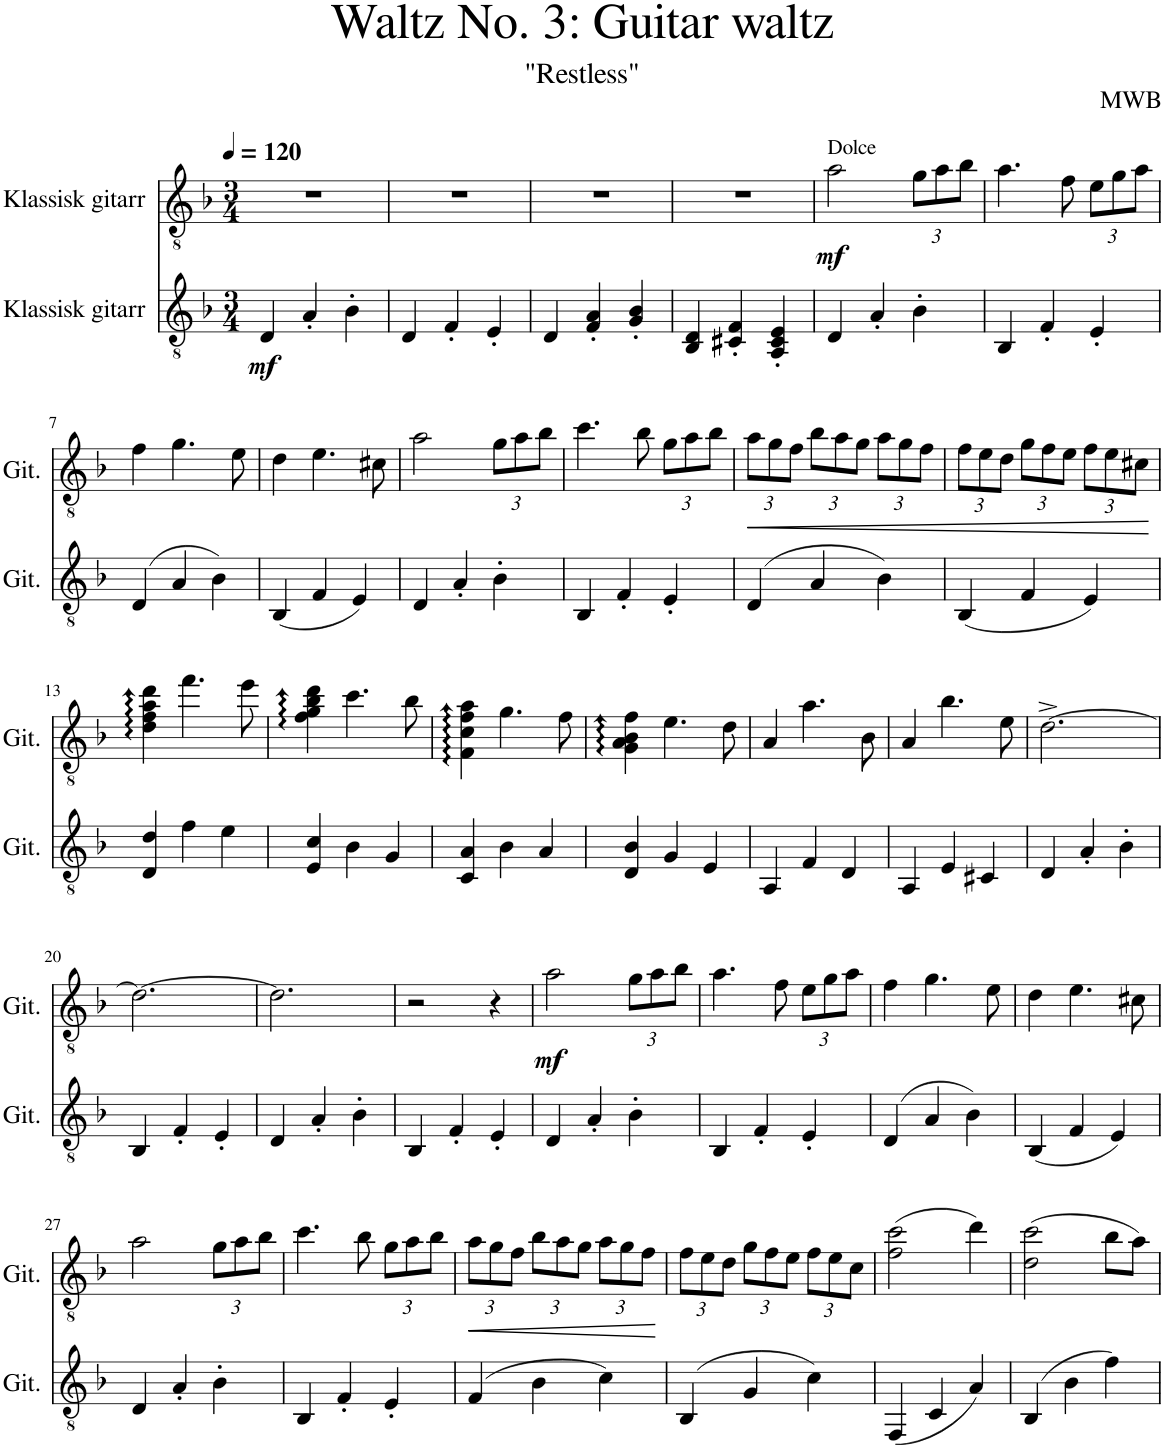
**kern	**dynam	**kern	**dynam
*part2	*part2	*part1	*part1
*staff2	*staff2	*staff1	*staff1
*I"Klassisk gitarr	*	*I"Klassisk gitarr	*
*I'Git.	*	*I'Git.	*
*clefGv2	*	*clefGv2	*
*k[b-]	*	*k[b-]	*
*M3/4	*	*M3/4	*
*MM120	*	*MM120	*
=1	=1	=1	=1
!	!LO:DY:b	!	!
4D/	mf	2.r	.
4A'/	.	.	.
4B-'\	.	.	.
=2	=2	=2	=2
4D/	.	2.r	.
4F'/	.	.	.
4E'/	.	.	.
=3	=3	=3	=3
4D/	.	2.r	.
4F/' 4A/'	.	.	.
4G/' 4B-/'	.	.	.
=4	=4	=4	=4
4BB-/ 4D/	.	2.r	.
4C#X/' 4F/'	.	.	.
4AA/' 4C#/' 4E/'	.	.	.
=5	=5	=5	=5
!	!	!LO:TX:a:t=Dolce	!
!	!	!	!LO:DY:b
4D/	.	2a\	mf
4A'/	.	.	.
*	*	*Xbrackettup	*
4B-'\	.	12g\L	.
.	.	12a\	.
.	.	12b-\J	.
=6	=6	=6	=6
4BB-/	.	4.a\	.
4F'/	.	.	.
.	.	8f\	.
4E'/	.	12e\L	.
.	.	12g\	.
.	.	12a\J	.
!!LO:LB:g=z
=7	=7	=7	=7
(4D/	.	4f\	.
4A/	.	4.g\	.
4B-\)	.	.	.
.	.	8e\	.
=8	=8	=8	=8
(4BB-/	.	4d\	.
4F/	.	4.e\	.
4E/)	.	.	.
.	.	8c#X\	.
=9	=9	=9	=9
4D/	.	2a\	.
4A'/	.	.	.
4B-'\	.	12g\L	.
.	.	12a\	.
.	.	12b-\J	.
=10	=10	=10	=10
4BB-/	.	4.cc\	.
4F'/	.	.	.
.	.	8b-\	.
4E'/	.	12g\L	.
.	.	12a\	.
.	.	12b-\J	.
=11	=11	=11	=11
!	!	!	!LO:HP:b
(4D/	.	12a\L	<
.	.	12g\	.
.	.	12f\J	.
4A/	.	12b-\L	.
.	.	12a\	.
.	.	12g\J	.
4B-\)	.	12a\L	.
.	.	12g\	.
.	.	12f\J	.
=12	=12	=12	=12
(4BB-/	.	12f\L	.
.	.	12e\	.
.	.	12d\J	.
4F/	.	12g\L	.
.	.	12f\	.
.	.	12e\J	.
4E/)	.	12f\L	.
.	.	12e\	.
.	.	12c#X\J	.
.	.	.	[
!!LO:LB:g=z
=13	=13	=13	=13
4D/ 4d/	.	4d\ 4f\ 4a\ 4dd\	.
4f\	.	4.ff\	.
4e\	.	.	.
.	.	8ee\	.
=14	=14	=14	=14
4E/ 4c/	.	4f\ 4g\ 4b-\ 4dd\	.
4B-\	.	4.cc\	.
4G/	.	.	.
.	.	8b-\	.
=15	=15	=15	=15
4C/ 4A/	.	4F\ 4c\ 4f\ 4a\	.
4B-\	.	4.g\	.
4A/	.	.	.
.	.	8f\	.
=16	=16	=16	=16
4D/ 4B-/	.	4G\ 4A\ 4B-\ 4f\	.
4G/	.	4.e\	.
4E/	.	.	.
.	.	8d\	.
=17	=17	=17	=17
4AA/	.	4A/	.
4F/	.	4.a\	.
4D/	.	.	.
.	.	8B-\	.
=18	=18	=18	=18
4AA/	.	4A/	.
4E/	.	4.b-\	.
4C#X/	.	.	.
.	.	8e\	.
=19	=19	=19	=19
4D/	.	[2.d^\	.
4A'/	.	.	.
4B-'\	.	.	.
!!LO:LB:g=z
=20	=20	=20	=20
4BB-/	.	2.d\_	.
4F'/	.	.	.
4E'/	.	.	.
=21	=21	=21	=21
4D/	.	2.d\]	.
4A'/	.	.	.
4B-'\	.	.	.
=22	=22	=22	=22
4BB-/	.	2r	.
4F'/	.	.	.
4E'/	.	4r	.
=23	=23	=23	=23
!	!	!	!LO:DY:b
4D/	.	2a\	mf
4A'/	.	.	.
4B-'\	.	12g\L	.
.	.	12a\	.
.	.	12b-\J	.
=24	=24	=24	=24
4BB-/	.	4.a\	.
4F'/	.	.	.
.	.	8f\	.
4E'/	.	12e\L	.
.	.	12g\	.
.	.	12a\J	.
=25	=25	=25	=25
(4D/	.	4f\	.
4A/	.	4.g\	.
4B-\)	.	.	.
.	.	8e\	.
=26	=26	=26	=26
(4BB-/	.	4d\	.
4F/	.	4.e\	.
4E/)	.	.	.
.	.	8c#X\	.
!!LO:LB:g=z
=27	=27	=27	=27
4D/	.	2a\	.
4A'/	.	.	.
4B-'\	.	12g\L	.
.	.	12a\	.
.	.	12b-\J	.
=28	=28	=28	=28
4BB-/	.	4.cc\	.
4F'/	.	.	.
.	.	8b-\	.
4E'/	.	12g\L	.
.	.	12a\	.
.	.	12b-\J	.
=29	=29	=29	=29
!	!	!	!LO:HP:b
(4F/	.	12a\L	<
.	.	12g\	.
.	.	12f\J	.
4B-\	.	12b-\L	.
.	.	12a\	.
.	.	12g\J	.
4c\)	.	12a\L	.
.	.	12g\	.
.	.	12f\J	.
.	.	.	[
=30	=30	=30	=30
(4BB-/	.	12f\L	.
.	.	12e\	.
.	.	12d\J	.
4G/	.	12g\L	.
.	.	12f\	.
.	.	12e\J	.
4c\)	.	12f\L	.
.	.	12e\	.
.	.	12c\J	.
=31	=31	=31	=31
(4FF/	.	(2f\ 2cc\	.
4C/	.	.	.
4A/)	.	4dd\)	.
=32	=32	=32	=32
(4BB-/	.	(2d\ 2cc\	.
4B-\	.	.	.
4f\)	.	8b-\L	.
.	.	8a\J)	.
=	=	=	=
*-	*-	*-	*-
